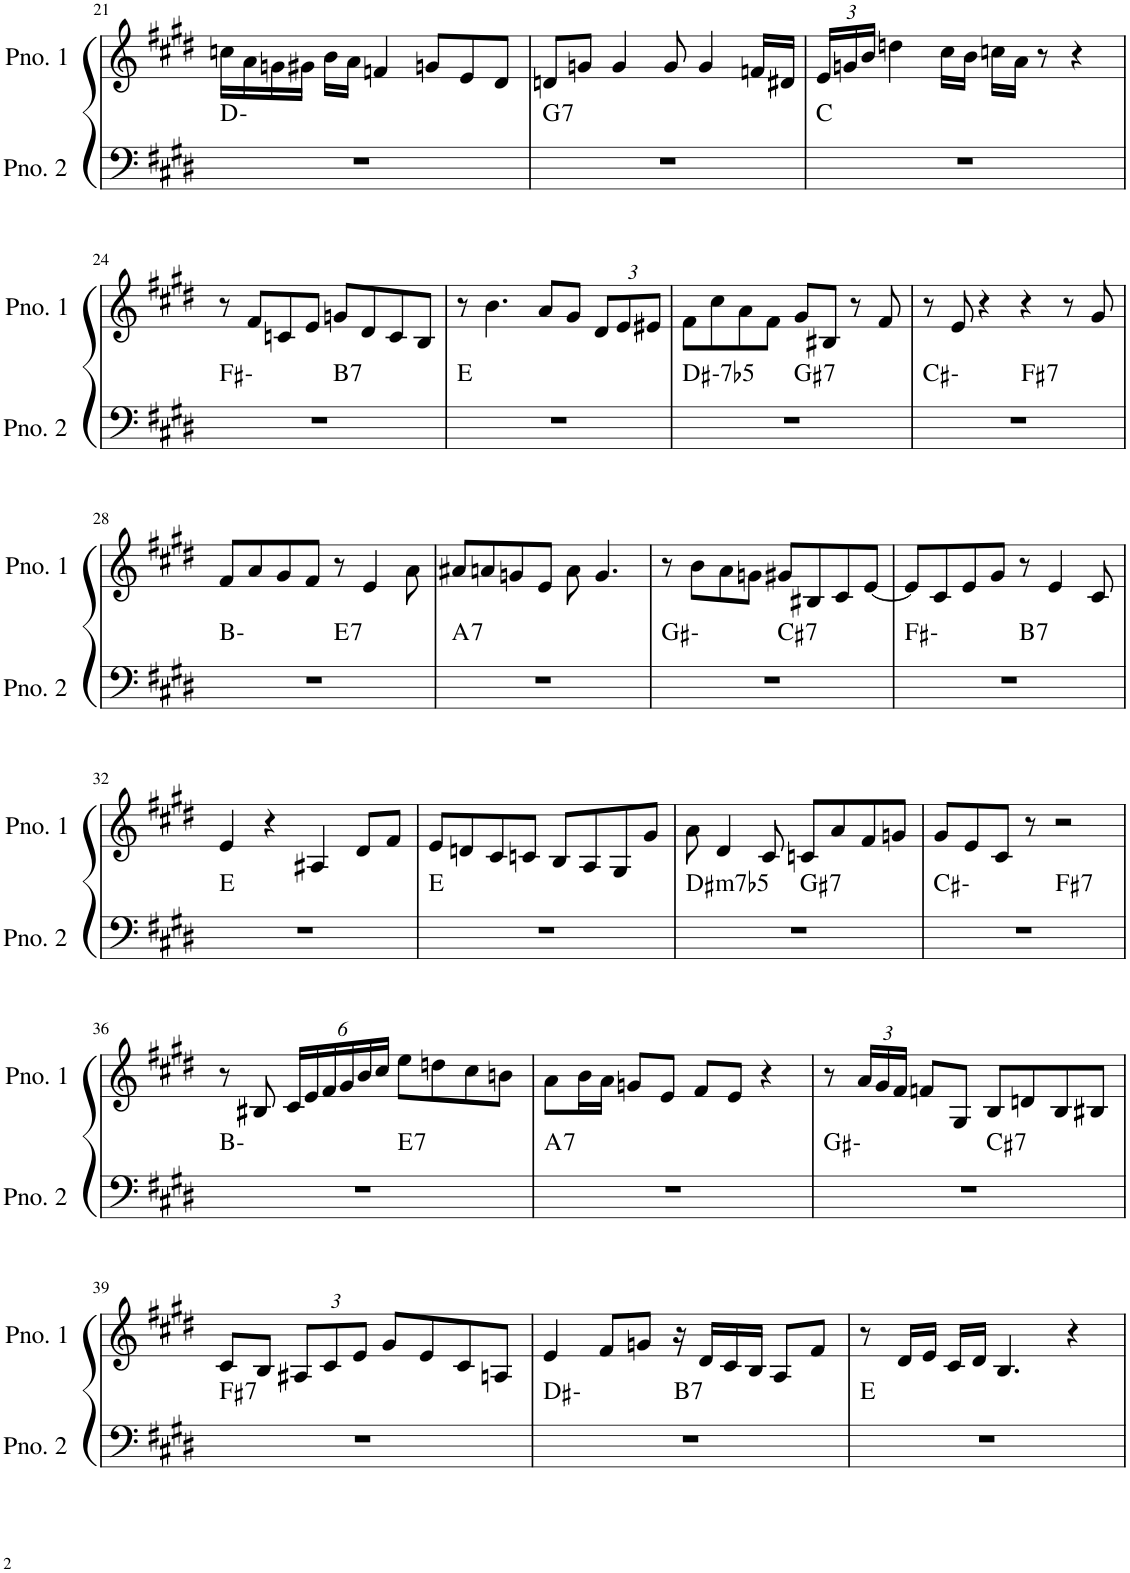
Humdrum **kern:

**kern	**harte	**kern
*part2	*part2	*part1
*staff2	*	*staff1
*I"ピアノ 2	*	*I"ピアノ 1
!!LO:PB:g=z
*clefF4	*	*clefG2
*k[f#c#g#d#]	*	*k[f#c#g#d#]
*M4/4	*	*M4/4
=21	=21	=21
1r	D:min	16ccn\LL
.	.	16a\
.	.	16gn\
.	.	16g#X\JJ
.	.	16b\LL
.	.	16a\JJ
.	.	4fn/
.	.	8gn/L
.	.	8e/
.	.	8d#/J
=22	=22	=22
!	!LO:H:kt=7	!
1r	G:7	8dn/L
.	.	8gn/J
.	.	4g/
.	.	8g/
.	.	4g/
.	.	16fn/LL
.	.	16d#X/JJ
=23	=23	=23
*	*	*Xbrackettup
1r	C:maj	24e/LL
.	.	24gn/
.	.	24b/JJ
.	.	4ddn\
.	.	16cc#\LL
.	.	16b\JJ
.	.	16ccn\LL
.	.	16a\JJ
.	.	8r
.	.	4r
!!LO:LB:g=z
=24	=24	=24
*^	*	*
1r	2ryy	F#:min	8r
.	.	.	8f#/L
.	.	.	8cn/
.	.	.	8e/J
!	!	!LO:H:kt=7	!
.	2ryy	B:7	8gn/L
.	.	.	8d#/
.	.	.	8c/
.	.	.	8B/J
*v	*v	*	*
=25	=25	=25
1r	E:maj	8r
.	.	4.b\
.	.	8a/L
.	.	8g#/J
.	.	12d#/L
.	.	12e/
.	.	12e#X/J
=26	=26	=26
!	!LO:H:kt=-7b5	!
*^	*	*
1r	2ryy	D#:hdim7	8f#\L
.	.	.	8cc#\
.	.	.	8a\
.	.	.	8f#\J
!	!	!LO:H:kt=7	!
.	2ryy	G#:7	8g#/L
.	.	.	8B#X/J
.	.	.	8r
.	.	.	8f#/
=27	=27	=27	=27
1r	2ryy	C#:min	8r
.	.	.	8e/
.	.	.	4r
!	!	!LO:H:kt=7	!
.	2ryy	F#:7	4r
.	.	.	8r
.	.	.	8g#/
!!LO:LB:g=z
=28	=28	=28	=28
1r	2ryy	B:min	8f#/L
.	.	.	8a/
.	.	.	8g#/
.	.	.	8f#/J
!	!	!LO:H:kt=7	!
.	2ryy	E:7	8r
.	.	.	4e/
.	.	.	8a\
=29	=29	=29	=29
!	!	!LO:H:kt=7	!
*v	*v	*	*
1r	A:7	8a#X/L
.	.	8an/
.	.	8gn/
.	.	8e/J
.	.	8a\
.	.	4.g/
=30	=30	=30
*^	*	*
1r	2ryy	G#:min	8r
.	.	.	8b\L
.	.	.	8a\
.	.	.	8gn\J
!	!	!LO:H:kt=7	!
.	2ryy	C#:7	8g#X/L
.	.	.	8B#X/
.	.	.	8c#/
.	.	.	[8e/J
=31	=31	=31	=31
1r	2ryy	F#:min	8e/L]
.	.	.	8c#/
.	.	.	8e/
.	.	.	8g#/J
!	!	!LO:H:kt=7	!
.	2ryy	B:7	8r
.	.	.	4e/
.	.	.	8c#/
*v	*v	*	*
!!LO:LB:g=z
=32	=32	=32
1r	E:maj	4e/
.	.	4r
.	.	4A#X/
.	.	8d#/L
.	.	8f#/J
=33	=33	=33
1r	E:maj	8e/L
.	.	8dn/
.	.	8c#/
.	.	8cn/J
.	.	8B/L
.	.	8A/
.	.	8G#/
.	.	8g#/J
=34	=34	=34
!	!LO:H:kt=m7b5	!
*^	*	*
1r	2ryy	D#:hdim7	8a\
.	.	.	4d#/
.	.	.	8c#/
!	!	!LO:H:kt=7	!
.	2ryy	G#:7	8cn/L
.	.	.	8a/
.	.	.	8f#/
.	.	.	8gn/J
=35	=35	=35	=35
1r	2ryy	C#:min	8g#/L
.	.	.	8e/
.	.	.	8c#/J
.	.	.	8r
!	!	!LO:H:kt=7	!
.	2ryy	F#:7	2r
!!LO:LB:g=z
=36	=36	=36	=36
1r	2ryy	B:min	8r
.	.	.	8B#X/
.	.	.	24c#/LL
.	.	.	24e/
.	.	.	24f#/
.	.	.	24g#/
.	.	.	24b/
.	.	.	24cc#/JJ
!	!	!LO:H:kt=7	!
.	2ryy	E:7	8ee\L
.	.	.	8ddn\
.	.	.	8cc#\
.	.	.	8bn\J
=37	=37	=37	=37
!	!	!LO:H:kt=7	!
*v	*v	*	*
1r	A:7	8a\L
.	.	16b\L
.	.	16a\JJ
.	.	8gn/L
.	.	8e/J
.	.	8f#/L
.	.	8e/J
.	.	4r
=38	=38	=38
*^	*	*
1r	2ryy	G#:min	8r
.	.	.	24a/LL
.	.	.	24g#/
.	.	.	24f#/JJ
.	.	.	8fn/L
.	.	.	8G#/J
!	!	!LO:H:kt=7	!
.	2ryy	C#:7	8B/L
.	.	.	8dn/
.	.	.	8B/
.	.	.	8B#X/J
!!LO:LB:g=z
=39	=39	=39	=39
!	!	!LO:H:kt=7	!
*v	*v	*	*
1r	F#:7	8c#/L
.	.	8B/J
.	.	12A#X/L
.	.	12c#/
.	.	12e/J
.	.	8g#/L
.	.	8e/
.	.	8c#/
.	.	8An/J
=40	=40	=40
*^	*	*
1r	2ryy	D#:min	4e/
.	.	.	8f#/L
.	.	.	8gn/J
!	!	!LO:H:kt=7	!
.	2ryy	B:7	16r
.	.	.	16d#/LL
.	.	.	16c#/
.	.	.	16B/JJ
.	.	.	8A/L
.	.	.	8f#/J
*v	*v	*	*
=41	=41	=41
1r	E:maj	8r
.	.	16d#/LL
.	.	16e/JJ
.	.	16c#/LL
.	.	16d#/JJ
.	.	4.B/
.	.	4r
=	=	=
*-	*-	*-
